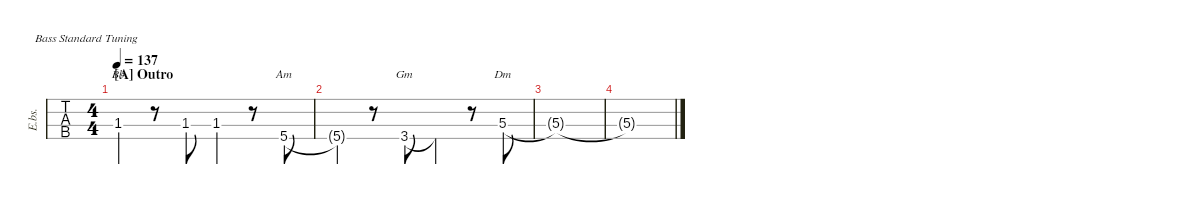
\defaultSystemsLayout 4
\hideDynamics
\bracketExtendMode nobrackets
\track ("Bass" "E.bs.") {defaultSystemsLayout 4 instrument acousticbass}
\staff {tabs}
\tuning (G2 D2 A1 E1)
\chord ("Dm" x x 5 x) {showdiagram false showfingering false}
\chord ("Bb" x x 1 x) {showdiagram false showfingering false}
\chord ("Gm" x x x 3) {showdiagram false showfingering false}
\chord ("Am" x x x 5) {showdiagram false showfingering false}
\ts (4 4)
\section ("A" "Outro")
\tempo 137
\clef f4
\ks f
1.3{acc b}.4{ch "Bb" dy mf} r.8 1.3{st acc b}.8 1.3{acc b}.4 r.8 5.4{acc forcenatural}.8{ch "Am"} |
5.4{t acc forcenatural}.4 r.8 3.4{acc forcenatural}.8{ch "Gm"} 3.4{t acc forcenatural}.4 r.8 5.3{acc forcenatural}.8{ch "Dm"} |
5.3{t acc forcenatural}.1 |
5.3{t acc forcenatural}.1
